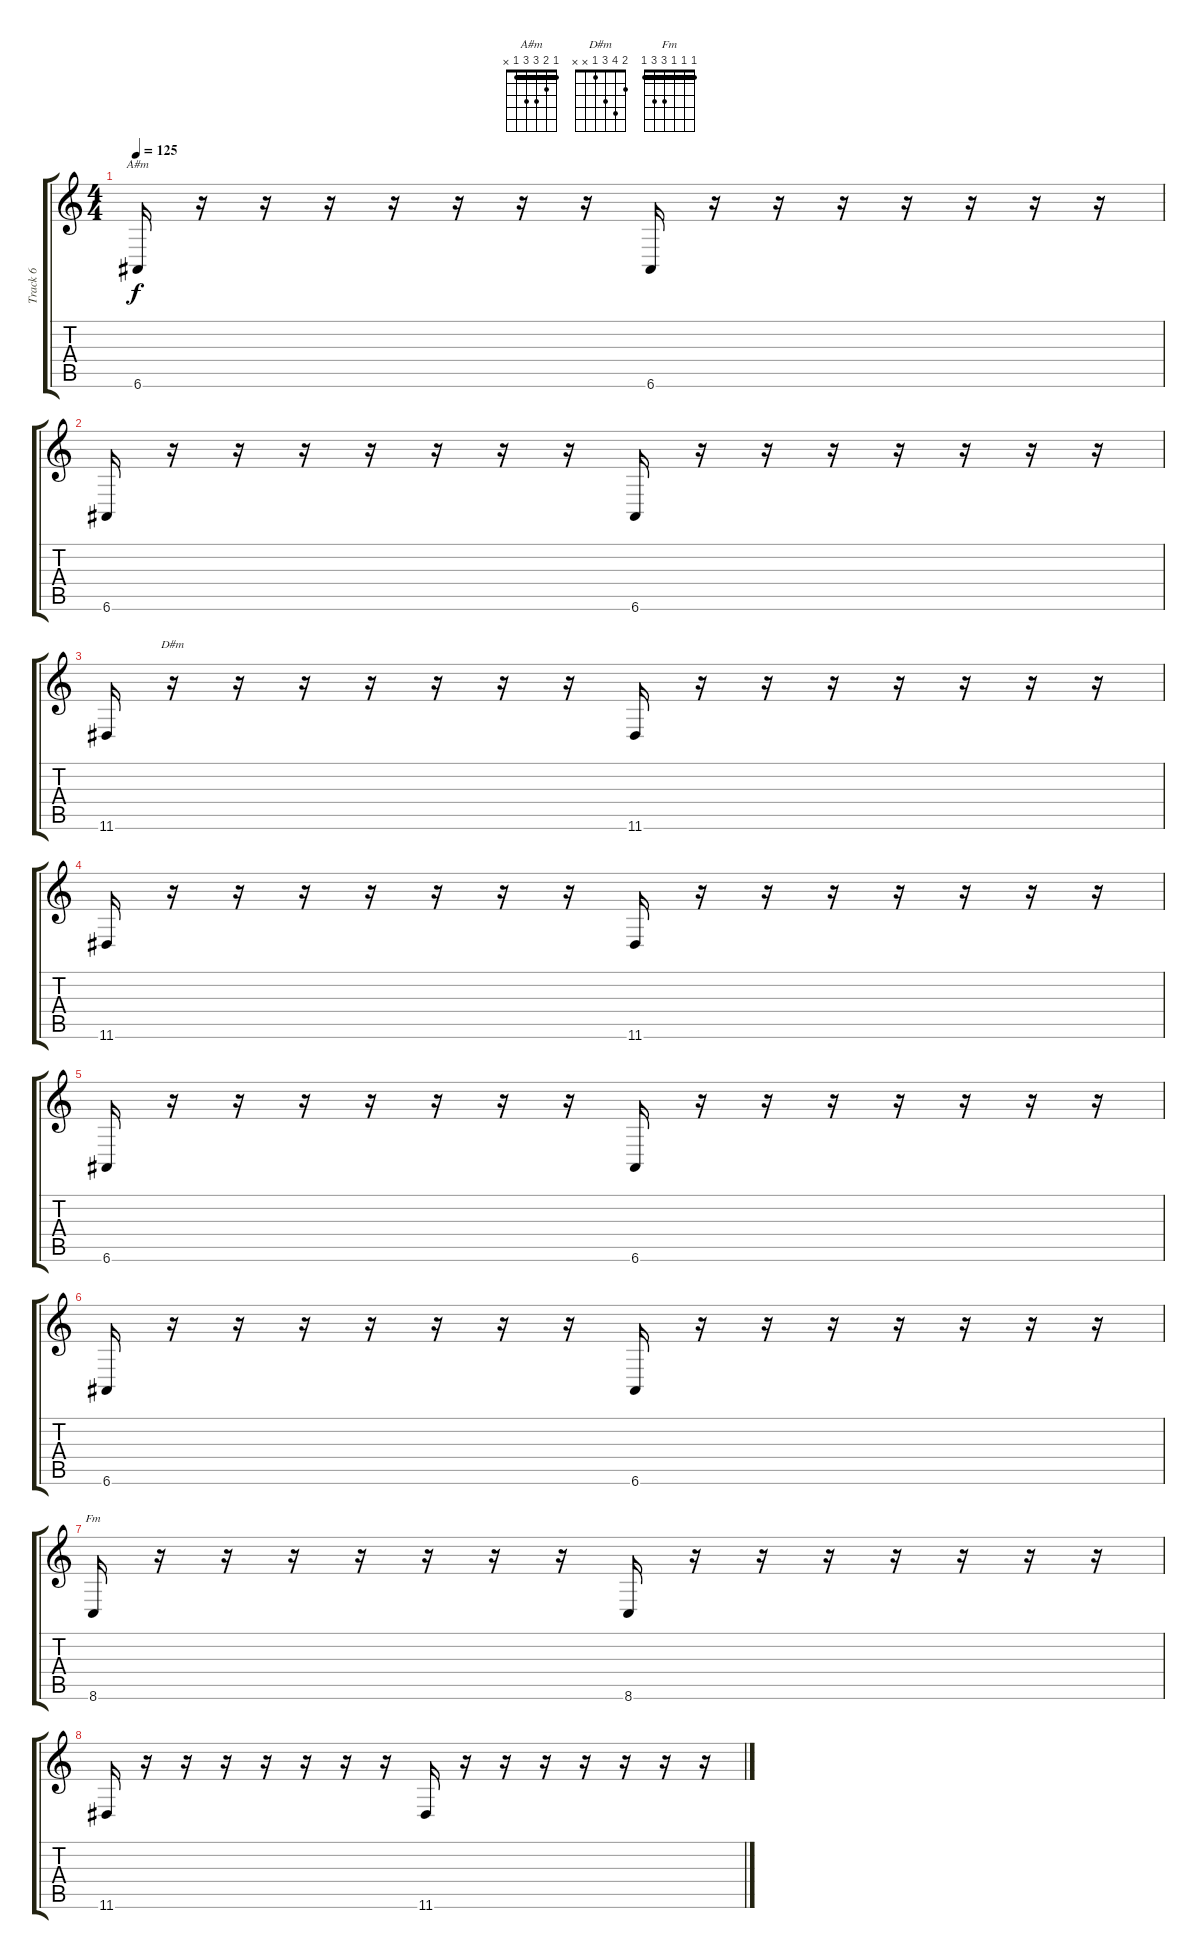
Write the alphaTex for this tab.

\track ("Track 6" "Track 6") {instrument fx4atmosphere}
\staff {score tabs}
\tuning (E4 B3 G3 D3 A2 E2) {hide}
\chord ("A#m" 1 2 3 3 1 x) {barre 1}
\chord ("D#m" 2 4 3 1 x x)
\chord ("Fm" 1 1 1 3 3 1) {barre 1}
\ts (4 4)
\tempo 125
\clef g2
\ks c
6.6.16{ch "A#m" dy f} r.16 r.16 r.16 r.16 r.16 r.16 r.16 6.6.16 r.16 r.16 r.16 r.16 r.16 r.16 r.16 |
6.6.16 r.16 r.16 r.16 r.16 r.16 r.16 r.16 6.6.16 r.16 r.16 r.16 r.16 r.16 r.16 r.16 |
11.6.16 r.16{ch "D#m"} r.16 r.16 r.16 r.16 r.16 r.16 11.6.16 r.16 r.16 r.16 r.16 r.16 r.16 r.16 |
11.6.16 r.16 r.16 r.16 r.16 r.16 r.16 r.16 11.6.16 r.16 r.16 r.16 r.16 r.16 r.16 r.16 |
6.6.16 r.16 r.16 r.16 r.16 r.16 r.16 r.16 6.6.16 r.16 r.16 r.16 r.16 r.16 r.16 r.16 |
6.6.16 r.16 r.16 r.16 r.16 r.16 r.16 r.16 6.6.16 r.16 r.16 r.16 r.16 r.16 r.16 r.16 |
8.6.16{ch "Fm"} r.16 r.16 r.16 r.16 r.16 r.16 r.16 8.6.16 r.16 r.16 r.16 r.16 r.16 r.16 r.16 |
11.6.16 r.16 r.16 r.16 r.16 r.16 r.16 r.16 11.6.16 r.16 r.16 r.16 r.16 r.16 r.16 r.16
